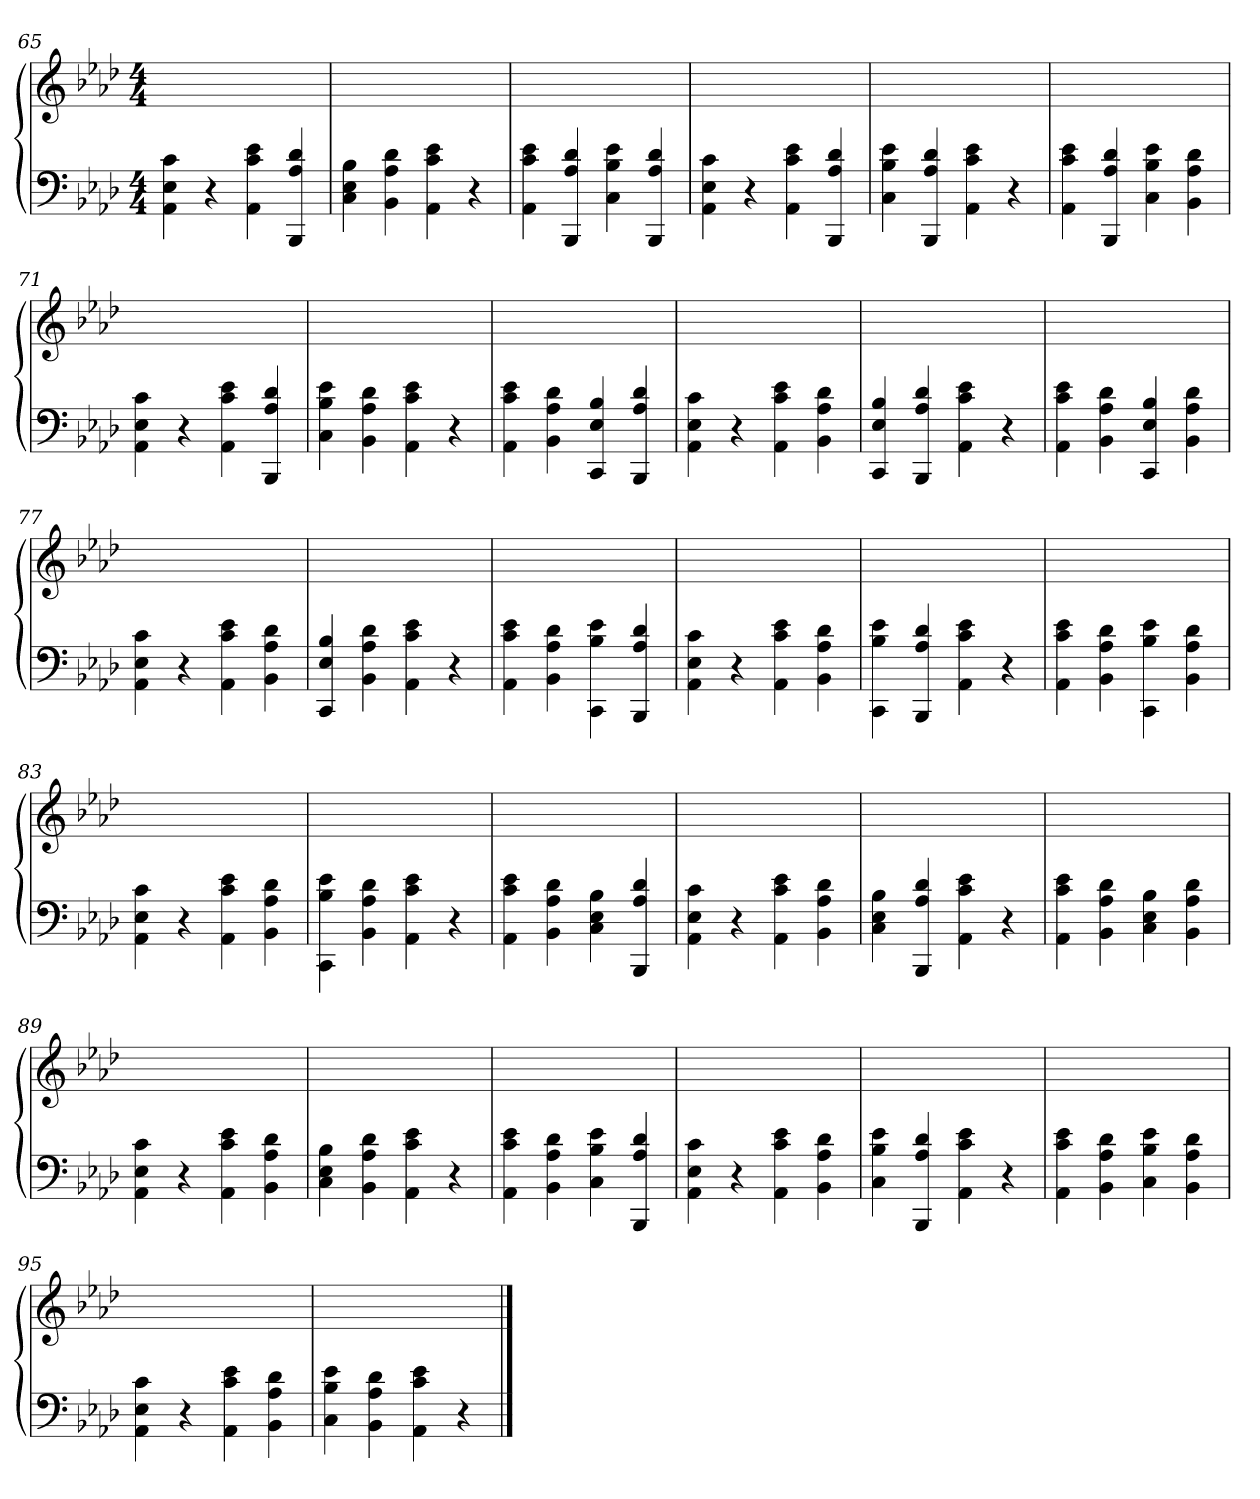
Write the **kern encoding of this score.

**kern	**kern
*part2	*part1
*staff2	*staff1
*clefF4	*clefG2
*k[b-e-a-d-]	*k[b-e-a-d-]
*A-:	*A-:
*M4/4	*M4/4
=65	=65
4AA- 4E- 4c	1ryy
4r	.
4AA- 4c 4e-	.
4BBB- 4A- 4d-	.
=66	=66
4C 4E- 4B-	1ryy
4BB- 4A- 4d-	.
4AA- 4c 4e-	.
4r	.
=67	=67
4AA- 4c 4e-	1ryy
4BBB- 4A- 4d-	.
4C 4B- 4e-	.
4BBB- 4A- 4d-	.
=68	=68
4AA- 4E- 4c	1ryy
4r	.
4AA- 4c 4e-	.
4BBB- 4A- 4d-	.
=69	=69
4C 4B- 4e-	1ryy
4BBB- 4A- 4d-	.
4AA- 4c 4e-	.
4r	.
=70	=70
4AA- 4c 4e-	1ryy
4BBB- 4A- 4d-	.
4C 4B- 4e-	.
4BB- 4A- 4d-	.
=71	=71
4AA- 4E- 4c	1ryy
4r	.
4AA- 4c 4e-	.
4BBB- 4A- 4d-	.
=72	=72
4C 4B- 4e-	1ryy
4BB- 4A- 4d-	.
4AA- 4c 4e-	.
4r	.
=73	=73
4AA- 4c 4e-	1ryy
4BB- 4A- 4d-	.
4CC 4E- 4B-	.
4BBB- 4A- 4d-	.
=74	=74
4AA- 4E- 4c	1ryy
4r	.
4AA- 4c 4e-	.
4BB- 4A- 4d-	.
=75	=75
4CC 4E- 4B-	1ryy
4BBB- 4A- 4d-	.
4AA- 4c 4e-	.
4r	.
=76	=76
4AA- 4c 4e-	1ryy
4BB- 4A- 4d-	.
4CC 4E- 4B-	.
4BB- 4A- 4d-	.
=77	=77
4AA- 4E- 4c	1ryy
4r	.
4AA- 4c 4e-	.
4BB- 4A- 4d-	.
=78	=78
4CC 4E- 4B-	1ryy
4BB- 4A- 4d-	.
4AA- 4c 4e-	.
4r	.
=79	=79
4AA- 4c 4e-	1ryy
4BB- 4A- 4d-	.
4CC 4B- 4e-	.
4BBB- 4A- 4d-	.
=80	=80
4AA- 4E- 4c	1ryy
4r	.
4AA- 4c 4e-	.
4BB- 4A- 4d-	.
=81	=81
4CC 4B- 4e-	1ryy
4BBB- 4A- 4d-	.
4AA- 4c 4e-	.
4r	.
=82	=82
4AA- 4c 4e-	1ryy
4BB- 4A- 4d-	.
4CC 4B- 4e-	.
4BB- 4A- 4d-	.
=83	=83
4AA- 4E- 4c	1ryy
4r	.
4AA- 4c 4e-	.
4BB- 4A- 4d-	.
=84	=84
4CC 4B- 4e-	1ryy
4BB- 4A- 4d-	.
4AA- 4c 4e-	.
4r	.
=85	=85
4AA- 4c 4e-	1ryy
4BB- 4A- 4d-	.
4C 4E- 4B-	.
4BBB- 4A- 4d-	.
=86	=86
4AA- 4E- 4c	1ryy
4r	.
4AA- 4c 4e-	.
4BB- 4A- 4d-	.
=87	=87
4C 4E- 4B-	1ryy
4BBB- 4A- 4d-	.
4AA- 4c 4e-	.
4r	.
=88	=88
4AA- 4c 4e-	1ryy
4BB- 4A- 4d-	.
4C 4E- 4B-	.
4BB- 4A- 4d-	.
=89	=89
4AA- 4E- 4c	1ryy
4r	.
4AA- 4c 4e-	.
4BB- 4A- 4d-	.
=90	=90
4C 4E- 4B-	1ryy
4BB- 4A- 4d-	.
4AA- 4c 4e-	.
4r	.
=91	=91
4AA- 4c 4e-	1ryy
4BB- 4A- 4d-	.
4C 4B- 4e-	.
4BBB- 4A- 4d-	.
=92	=92
4AA- 4E- 4c	1ryy
4r	.
4AA- 4c 4e-	.
4BB- 4A- 4d-	.
=93	=93
4C 4B- 4e-	1ryy
4BBB- 4A- 4d-	.
4AA- 4c 4e-	.
4r	.
=94	=94
4AA- 4c 4e-	1ryy
4BB- 4A- 4d-	.
4C 4B- 4e-	.
4BB- 4A- 4d-	.
=95	=95
4AA- 4E- 4c	1ryy
4r	.
4AA- 4c 4e-	.
4BB- 4A- 4d-	.
=96	=96
4C 4B- 4e-	1ryy
4BB- 4A- 4d-	.
4AA- 4c 4e-	.
4r	.
==	==
*-	*-
